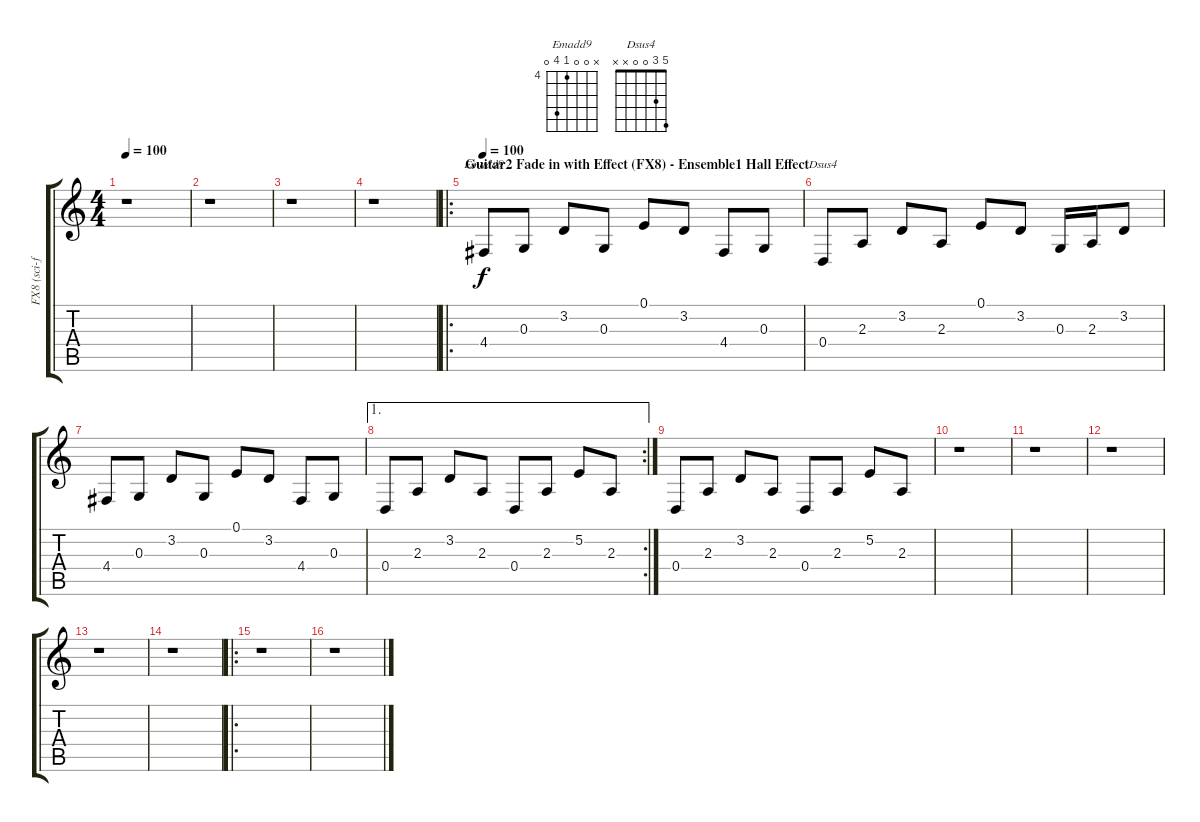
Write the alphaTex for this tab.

\track ("FX8 (sci-fi)" "FX8 (sci-f") {instrument fx8scifi}
\staff {score tabs}
\tuning (E4 B3 G3 D3 A2 E2) {hide}
\chord ("Emadd9" x 0 0 4 7 0) {firstfret 4}
\chord ("Dsus4" 5 3 0 0 x x)
\ts (4 4)
\tempo 100
\clef g2
\ks c
r.1{dy f} |
r.1 |
r.1 |
r.1 |
\ro
\section ("" "Guitar2 Fade in with Effect (FX8) - Ensemble1 Hall Effect")
\tempo 100
4.4.8{ch "Emadd9" volume 14 balance 8 instrument fx8scifi} 0.3.8 3.2.8 0.3.8 0.1.8 3.2.8 4.4.8 0.3.8 |
0.4.8{ch "Dsus4"} 2.3.8 3.2.8 2.3.8 0.1.8 3.2.8 0.3.16 2.3.16 3.2.8 |
4.4.8 0.3.8 3.2.8 0.3.8 0.1.8 3.2.8 4.4.8 0.3.8 |
\ae 1
\rc 2
0.4.8 2.3.8 3.2.8 2.3.8 0.4.8 2.3.8 5.2.8 2.3.8 |
0.4.8 2.3.8 3.2.8 2.3.8 0.4.8 2.3.8 5.2.8 2.3.8 |
r.1 |
r.1 |
r.1 |
r.1 |
r.1 |
\ro
r.1 |
r.1
